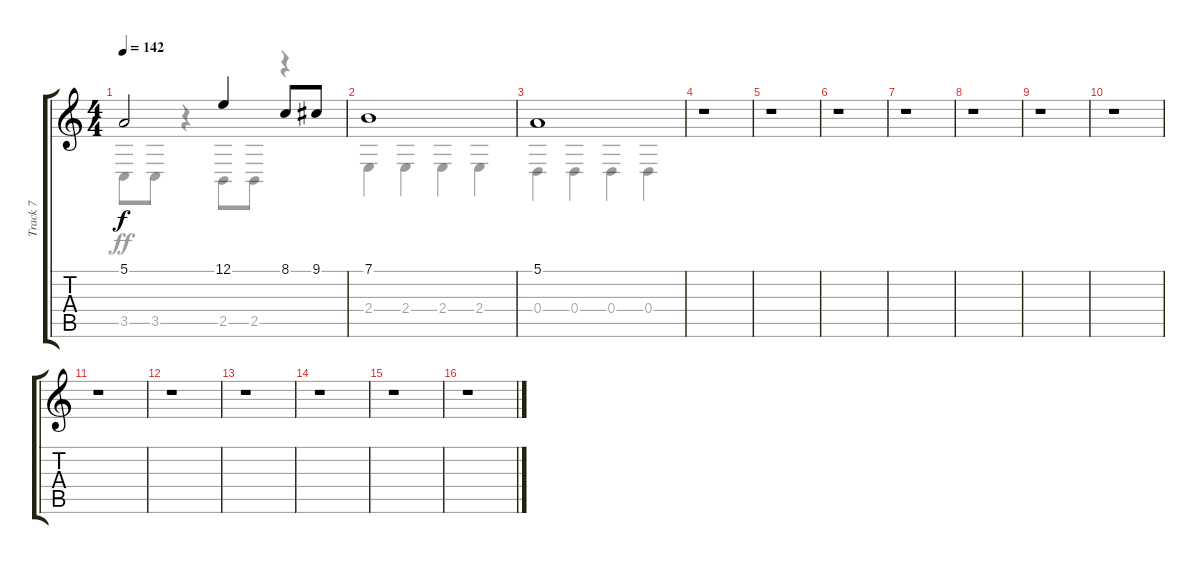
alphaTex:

\track ("Track 7" "Track 7") {instrument choiraahs}
\staff {score tabs}
\tuning (E4 B3 G3 D3 A2 E2) {hide}
\voice
\ts (4 4)
\tempo 142
\clef g2
\ks c
5.1{t}.2{dy f} 12.1.4 8.1.8 9.1.8 |
7.1.1 |
5.1.1 |
r.1 |
r.1 |
r.1 |
r.1 |
r.1 |
r.1 |
r.1 |
r.1 |
r.1 |
r.1 |
r.1 |
r.1 |
r.1
\voice
\clef g2
\ottava regular
\simile none
\ks c
3.5.8{dy ff} 3.5.8 r.4 2.5.8 2.5.8 r.4 |
2.4.4 2.4.4 2.4.4 2.4.4 |
0.4.4 0.4.4 0.4.4 0.4.4 |
|
|
|
|
|
|
|
|
|
|
|
|
